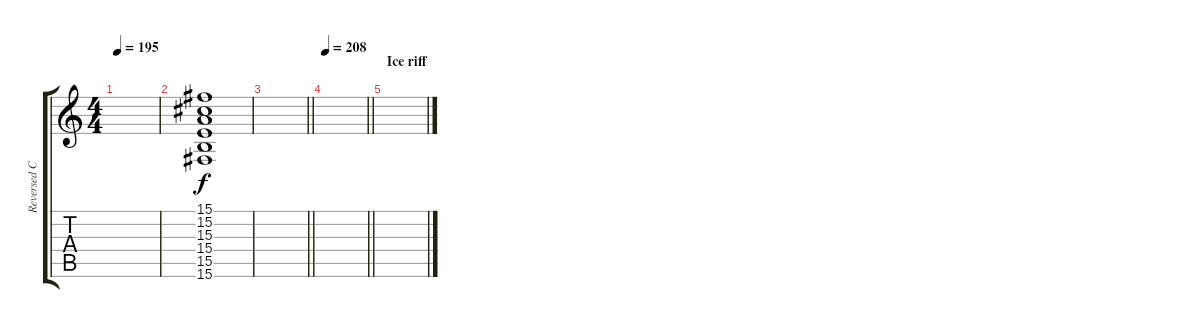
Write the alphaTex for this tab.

\track ("Reversed Cymbals" "Reversed C") {instrument reversecymbal}
\staff {score tabs}
\tuning (Eb4 Bb3 Gb3 Db3 Ab2 Eb2) {hide}
\ts (4 4)
\tempo 195
\clef g2
\ks c
|
(15.1 15.2 15.3 15.4 15.5 15.6).1 |
\barLineRight lightlight
|
\tempo 208
\barLineRight lightlight
|
\section ("" "Ice riff")
